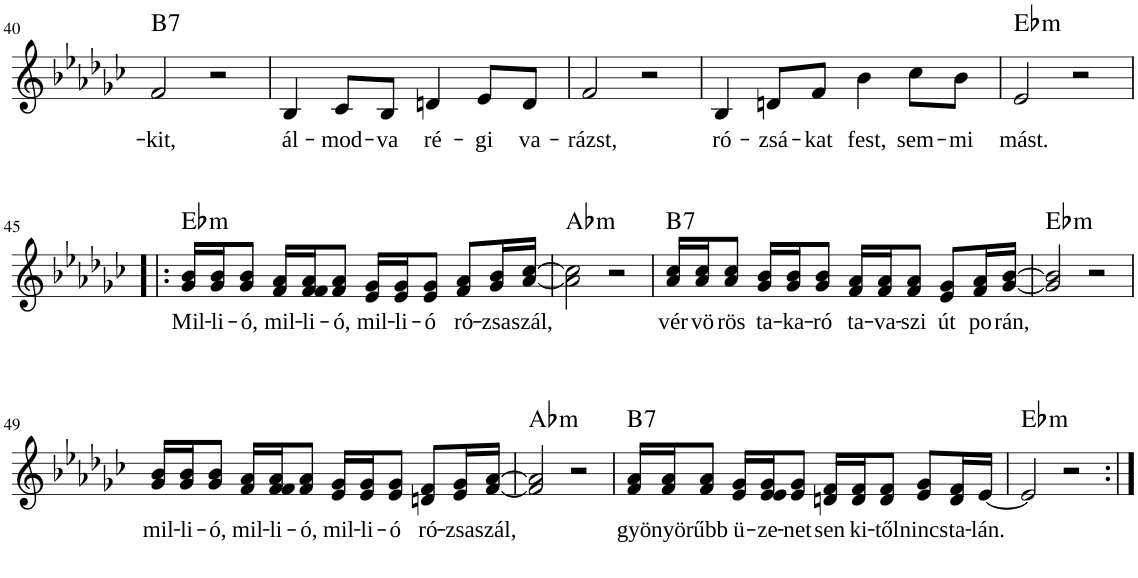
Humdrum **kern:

**kern	**text	**harte
*part1	*part1	*part1
*staff1	*staff1	*
*I"Piano	*	*
*I'Pno	*	*
!!LO:PB:g=z
*clefG2	*	*
*k[b-e-a-d-g-c-]	*	*
*M4/4	*	*
=40	=40	=40
!	!LO:LY:b	!LO:H:kt=7
2f/	-kit,	B:7
2r	.	.
=41	=41	=41
!	!LO:LY:b	!
4B-/	ál-	.
!	!LO:LY:b	!
8c-/L	-mod-	.
!	!LO:LY:b	!
8B-/J	-va	.
!	!LO:LY:b	!
4dn/	ré-	.
!	!LO:LY:b	!
8e-/L	-gi	.
!	!LO:LY:b	!
8d/J	va-	.
=42	=42	=42
!	!LO:LY:b	!
2f/	-rázst,	.
2r	.	.
=43	=43	=43
!	!LO:LY:b	!
4B-/	ró-	.
!	!LO:LY:b	!
8dn/L	-zsá-	.
!	!LO:LY:b	!
8f/J	-kat	.
!	!LO:LY:b	!
4b-\	fest,	.
!	!LO:LY:b	!
8cc-\L	sem-	.
!	!LO:LY:b	!
8b-\J	-mi	.
=44	=44	=44
!	!LO:LY:b	!LO:H:kt=m
2e-/	mást.	Eb:min
2r	.	.
!!LO:LB:g=z
=45!|:	=45!|:	=45!|:
!	!LO:LY:b	!LO:H:kt=m
16g-/ 16b-/LL	Mil-	Eb:min
!	!LO:LY:b	!
16g-/ 16b-/J	-li-	.
!	!LO:LY:b	!
8g-/ 8b-/J	-ó,	.
!	!LO:LY:b	!
16f/ 16a-/LL	mil-	.
!	!LO:LY:b	!
16f/ 16f/ 16a-/J	-li-	.
!	!LO:LY:b	!
8f/ 8a-/J	-ó,	.
!	!LO:LY:b	!
16e-/ 16g-/LL	mil-	.
!	!LO:LY:b	!
16e-/ 16g-/J	-li-	.
!	!LO:LY:b	!
8e-/ 8g-/J	-ó	.
!	!LO:LY:b	!
8f/ 8a-/L	ró-	.
!	!LO:LY:b	!
16g-/ 16b-/L	-zsa-	.
!	!LO:LY:b	!
[16a-/ [16cc-/JJ	-szál,	.
=46	=46	=46
!	!	!LO:H:kt=m
2a-\] 2cc-\]	.	Ab:min
2r	.	.
=47	=47	=47
!	!LO:LY:b	!LO:H:kt=7
16a-/ 16cc-/LL	vér-	B:7
!	!LO:LY:b	!
16a-/ 16cc-/J	-vö-	.
!	!LO:LY:b	!
8a-/ 8cc-/J	-rös	.
!	!LO:LY:b	!
16g-/ 16b-/LL	ta-	.
!	!LO:LY:b	!
16g-/ 16b-/J	-ka-	.
!	!LO:LY:b	!
8g-/ 8b-/J	-ró	.
!	!LO:LY:b	!
16f/ 16a-/LL	ta-	.
!	!LO:LY:b	!
16f/ 16a-/J	-va-	.
!	!LO:LY:b	!
8f/ 8a-/J	-szi	.
!	!LO:LY:b	!
8e-/ 8g-/L	út	.
!	!LO:LY:b	!
16f/ 16a-/L	po-	.
!	!LO:LY:b	!
[16g-/ [16b-/JJ	-rán,	.
=48	=48	=48
!	!	!LO:H:kt=m
2g-/] 2b-/]	.	Eb:min
2r	.	.
!!LO:LB:g=z
=49	=49	=49
!	!LO:LY:b	!
16g-/ 16b-/LL	mil-	.
!	!LO:LY:b	!
16g-/ 16b-/J	-li-	.
!	!LO:LY:b	!
8g-/ 8b-/J	-ó,	.
!	!LO:LY:b	!
16f/ 16a-/LL	mil-	.
!	!LO:LY:b	!
16f/ 16f/ 16a-/J	-li-	.
!	!LO:LY:b	!
8f/ 8a-/J	-ó,	.
!	!LO:LY:b	!
16e-/ 16g-/LL	mil-	.
!	!LO:LY:b	!
16e-/ 16g-/J	-li-	.
!	!LO:LY:b	!
8e-/ 8g-/J	-ó	.
!	!LO:LY:b	!
8dn/ 8f/L	ró-	.
!	!LO:LY:b	!
16e-/ 16g-/L	-zsa-	.
!	!LO:LY:b	!
[16f/ [16a-/JJ	-szál,	.
=50	=50	=50
!	!	!LO:H:kt=m
2f/] 2a-/]	.	Ab:min
2r	.	.
=51	=51	=51
!	!LO:LY:b	!LO:H:kt=7
16f/ 16a-/LL	gyö-	B:7
!	!LO:LY:b	!
16f/ 16a-/J	-nyö-	.
!	!LO:LY:b	!
8f/ 8a-/J	-rűbb	.
!	!LO:LY:b	!
16e-/ 16g-/LL	ü-	.
!	!LO:LY:b	!
16e-/ 16e-/ 16g-/J	-ze-	.
!	!LO:LY:b	!
8e-/ 8g-/J	-net	.
!	!LO:LY:b	!
16dn/ 16f/LL	sen-	.
!	!LO:LY:b	!
16d/ 16f/J	-ki-	.
!	!LO:LY:b	!
8d/ 8f/J	-től	.
!	!LO:LY:b	!
8e-/ 8g-/L	nincs	.
!	!LO:LY:b	!
16d/ 16f/L	ta-	.
!	!LO:LY:b	!
[16e-/JJ	-lán.	.
=52	=52	=52
!	!	!LO:H:kt=m
2e-/]	.	Eb:min
2r	.	.
=:|!	=:|!	=:|!
*-	*-	*-
